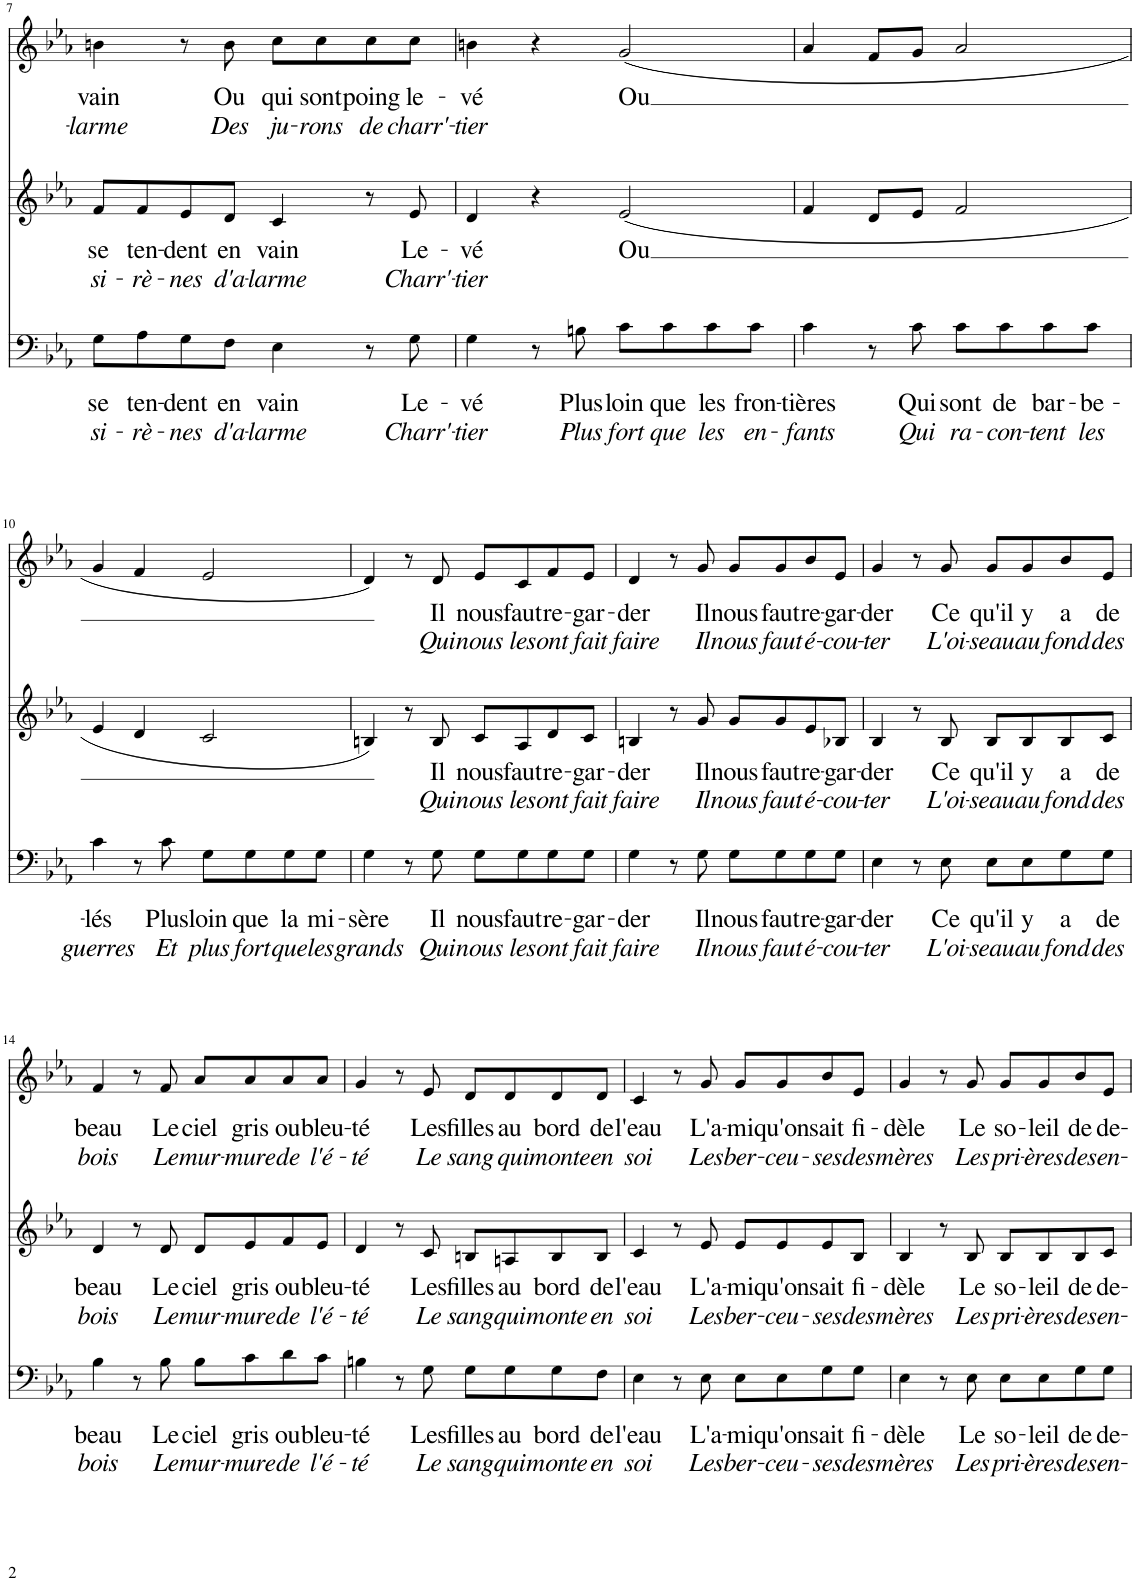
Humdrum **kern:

**kern	**text	**text	**kern	**text	**text	**kern	**text	**text
*part3	*part3	*part3	*part2	*part2	*part2	*part1	*part1	*part1
*staff3	*staff3	*staff3	*staff2	*staff2	*staff2	*staff1	*staff1	*staff1
*I"H.	*	*	*I"A.	*	*	*I"S.	*	*
!!LO:PB:g=z
*clefF4	*	*	*clefG2	*	*	*clefG2	*	*
*k[b-e-a-]	*	*	*k[b-e-a-]	*	*	*k[b-e-a-]	*	*
*M2/2	*	*	*M2/2	*	*	*M2/2	*	*
*met(c|)	*	*	*met(c|)	*	*	*met(c|)	*	*
=7	=7	=7	=7	=7	=7	=7	=7	=7
!	!LO:LY:b	!LO:LY:b	!	!LO:LY:b	!LO:LY:b	!	!LO:LY:b	!LO:LY:b
8G\L	se	si-	8f/L	se	si-	4bn\	vain	-larme
!	!LO:LY:b	!LO:LY:b	!	!LO:LY:b	!LO:LY:b	!	!	!
8A-\	ten-	-rè-	8f/	ten-	-rè-	.	.	.
!	!LO:LY:b	!LO:LY:b	!	!LO:LY:b	!LO:LY:b	!	!	!
8G\	-dent	-nes	8e-/	-dent	-nes	8r	.	.
!	!LO:LY:b	!LO:LY:b	!	!LO:LY:b	!LO:LY:b	!	!LO:LY:b	!LO:LY:b
8F\J	en	d'a-	8d/J	en	d'a-	8b\	Ou	Des
!	!LO:LY:b	!LO:LY:b	!	!LO:LY:b	!LO:LY:b	!	!LO:LY:b	!LO:LY:b
4E-\	vain	-larme	4c/	vain	-larme	8cc\L	qui	ju-
!	!	!	!	!	!	!	!LO:LY:b	!LO:LY:b
.	.	.	.	.	.	8cc\	sont	-rons
!	!	!	!	!	!	!	!LO:LY:b	!LO:LY:b
8r	.	.	8r	.	.	8cc\	poing	de
!	!LO:LY:b	!LO:LY:b	!	!LO:LY:b	!LO:LY:b	!	!LO:LY:b	!LO:LY:b
8G\	Le-	Charr'-	8e-/	Le-	Charr'-	8cc\J	le-	charr'-
=8	=8	=8	=8	=8	=8	=8	=8	=8
!	!LO:LY:b	!LO:LY:b	!	!LO:LY:b	!LO:LY:b	!	!LO:LY:b	!LO:LY:b
4G\	-vé	-tier	4d/	-vé	-tier	4bn\	-vé	-tier
8r	.	.	4r	.	.	4r	.	.
!	!LO:LY:b	!LO:LY:b	!	!	!	!	!	!
8Bn\	Plus	Plus	.	.	.	.	.	.
!	!LO:LY:b	!LO:LY:b	!	!LO:LY:b	!	!	!LO:LY:b	!
8c\L	loin	fort	(2e-/	Ou	.	(2g/	Ou	.
!	!LO:LY:b	!LO:LY:b	!	!	!	!	!	!
8c\	que	que	.	.	.	.	.	.
!	!LO:LY:b	!LO:LY:b	!	!	!	!	!	!
8c\	les	les	.	.	.	.	.	.
!	!LO:LY:b	!LO:LY:b	!	!	!	!	!	!
8c\J	fron-	en-	.	.	.	.	.	.
=9	=9	=9	=9	=9	=9	=9	=9	=9
!	!LO:LY:b	!LO:LY:b	!	!	!	!	!	!
4c\	-tières	-fants	4f/	.	.	4a-/	.	.
8r	.	.	8d/L	.	.	8f/L	.	.
!	!LO:LY:b	!LO:LY:b	!	!	!	!	!	!
8c\	Qui	Qui	8e-/J	.	.	8g/J	.	.
!	!LO:LY:b	!LO:LY:b	!	!	!	!	!	!
8c\L	sont	ra-	2f/	.	.	2a-/	.	.
!	!LO:LY:b	!LO:LY:b	!	!	!	!	!	!
8c\	de	-con-	.	.	.	.	.	.
!	!LO:LY:b	!LO:LY:b	!	!	!	!	!	!
8c\	bar-	-tent	.	.	.	.	.	.
!	!LO:LY:b	!LO:LY:b	!	!	!	!	!	!
8c\J	-be-	les	.	.	.	.	.	.
!!LO:LB:g=z
=10	=10	=10	=10	=10	=10	=10	=10	=10
!	!LO:LY:b	!LO:LY:b	!	!	!	!	!	!
4c\	-lés	guerres	4e-/	.	.	4g/	.	.
8r	.	.	4d/	.	.	4f/	.	.
!	!LO:LY:b	!LO:LY:b	!	!	!	!	!	!
8c\	Plus	Et	.	.	.	.	.	.
!	!LO:LY:b	!LO:LY:b	!	!	!	!	!	!
8G\L	loin	plus	2c/	.	.	2e-/	.	.
!	!LO:LY:b	!LO:LY:b	!	!	!	!	!	!
8G\	que	fort	.	.	.	.	.	.
!	!LO:LY:b	!LO:LY:b	!	!	!	!	!	!
8G\	la	que	.	.	.	.	.	.
!	!LO:LY:b	!LO:LY:b	!	!	!	!	!	!
8G\J	mi-	les	.	.	.	.	.	.
=11	=11	=11	=11	=11	=11	=11	=11	=11
!	!LO:LY:b	!LO:LY:b	!	!	!	!	!	!
4G\	-sère	grands	4Bn/)	.	.	4d/)	.	.
8r	.	.	8r	.	.	8r	.	.
!	!LO:LY:b	!LO:LY:b	!	!LO:LY:b	!LO:LY:b	!	!LO:LY:b	!LO:LY:b
8G\	Il	Qui	8B/	Il	Qui	8d/	Il	Qui
!	!LO:LY:b	!LO:LY:b	!	!LO:LY:b	!LO:LY:b	!	!LO:LY:b	!LO:LY:b
8G\L	nous	nous	8c/L	nous	nous	8e-/L	nous	nous
!	!LO:LY:b	!LO:LY:b	!	!LO:LY:b	!LO:LY:b	!	!LO:LY:b	!LO:LY:b
8G\	faut	les	8A-/	faut	les	8c/	faut	les
!	!LO:LY:b	!LO:LY:b	!	!LO:LY:b	!LO:LY:b	!	!LO:LY:b	!LO:LY:b
8G\	re-	ont	8d/	re-	ont	8f/	re-	ont
!	!LO:LY:b	!LO:LY:b	!	!LO:LY:b	!LO:LY:b	!	!LO:LY:b	!LO:LY:b
8G\J	-gar-	fait	8c/J	-gar-	fait	8e-/J	-gar-	fait
=12	=12	=12	=12	=12	=12	=12	=12	=12
!	!LO:LY:b	!LO:LY:b	!	!LO:LY:b	!LO:LY:b	!	!LO:LY:b	!LO:LY:b
4G\	-der	faire	4Bn/	-der	faire	4d/	-der	faire
8r	.	.	8r	.	.	8r	.	.
!	!LO:LY:b	!LO:LY:b	!	!LO:LY:b	!LO:LY:b	!	!LO:LY:b	!LO:LY:b
8G\	Il	Il	8g/	Il	Il	8g/	Il	Il
!	!LO:LY:b	!LO:LY:b	!	!LO:LY:b	!LO:LY:b	!	!LO:LY:b	!LO:LY:b
8G\L	nous	nous	8g/L	nous	nous	8g/L	nous	nous
!	!LO:LY:b	!LO:LY:b	!	!LO:LY:b	!LO:LY:b	!	!LO:LY:b	!LO:LY:b
8G\	faut	faut	8g/	faut	faut	8g/	faut	faut
!	!LO:LY:b	!LO:LY:b	!	!LO:LY:b	!LO:LY:b	!	!LO:LY:b	!LO:LY:b
8G\	re-	é-	8e-/	re-	é-	8b-/	re-	é-
!	!LO:LY:b	!LO:LY:b	!	!LO:LY:b	!LO:LY:b	!	!LO:LY:b	!LO:LY:b
8G\J	-gar-	-cou-	8B-X/J	-gar-	-cou-	8e-/J	-gar-	-cou-
=13	=13	=13	=13	=13	=13	=13	=13	=13
!	!LO:LY:b	!LO:LY:b	!	!LO:LY:b	!LO:LY:b	!	!LO:LY:b	!LO:LY:b
4E-\	-der	-ter	4B-/	-der	-ter	4g/	-der	-ter
8r	.	.	8r	.	.	8r	.	.
!	!LO:LY:b	!LO:LY:b	!	!LO:LY:b	!LO:LY:b	!	!LO:LY:b	!LO:LY:b
8E-\	Ce	L'oi-	8B-/	Ce	L'oi-	8g/	Ce	L'oi-
!	!LO:LY:b	!LO:LY:b	!	!LO:LY:b	!LO:LY:b	!	!LO:LY:b	!LO:LY:b
8E-\L	qu'il	-seau	8B-/L	qu'il	-seau	8g/L	qu'il	-seau
!	!LO:LY:b	!LO:LY:b	!	!LO:LY:b	!LO:LY:b	!	!LO:LY:b	!LO:LY:b
8E-\	y	au	8B-/	y	au	8g/	y	au
!	!LO:LY:b	!LO:LY:b	!	!LO:LY:b	!LO:LY:b	!	!LO:LY:b	!LO:LY:b
8G\	a	fond	8B-/	a	fond	8b-/	a	fond
!	!LO:LY:b	!LO:LY:b	!	!LO:LY:b	!LO:LY:b	!	!LO:LY:b	!LO:LY:b
8G\J	de	des	8c/J	de	des	8e-/J	de	des
!!LO:LB:g=z
=14	=14	=14	=14	=14	=14	=14	=14	=14
!	!LO:LY:b	!LO:LY:b	!	!LO:LY:b	!LO:LY:b	!	!LO:LY:b	!LO:LY:b
4B-\	beau	bois	4d/	beau	bois	4f/	beau	bois
8r	.	.	8r	.	.	8r	.	.
!	!LO:LY:b	!LO:LY:b	!	!LO:LY:b	!LO:LY:b	!	!LO:LY:b	!LO:LY:b
8B-\	Le	Le	8d/	Le	Le	8f/	Le	Le
!	!LO:LY:b	!LO:LY:b	!	!LO:LY:b	!LO:LY:b	!	!LO:LY:b	!LO:LY:b
8B-\L	ciel	mur-	8d/L	ciel	mur-	8a-/L	ciel	mur-
!	!LO:LY:b	!LO:LY:b	!	!LO:LY:b	!LO:LY:b	!	!LO:LY:b	!LO:LY:b
8c\	gris	-mure	8e-/	gris	-mure	8a-/	gris	-mure
!	!LO:LY:b	!LO:LY:b	!	!LO:LY:b	!LO:LY:b	!	!LO:LY:b	!LO:LY:b
8d\	ou	de	8f/	ou	de	8a-/	ou	de
!	!LO:LY:b	!LO:LY:b	!	!LO:LY:b	!LO:LY:b	!	!LO:LY:b	!LO:LY:b
8c\J	bleu-	l'é-	8e-/J	bleu-	l'é-	8a-/J	bleu-	l'é-
=15	=15	=15	=15	=15	=15	=15	=15	=15
!	!LO:LY:b	!LO:LY:b	!	!LO:LY:b	!LO:LY:b	!	!LO:LY:b	!LO:LY:b
4Bn\	-té	-té	4d/	-té	-té	4g/	-té	-té
8r	.	.	8r	.	.	8r	.	.
!	!LO:LY:b	!LO:LY:b	!	!LO:LY:b	!LO:LY:b	!	!LO:LY:b	!LO:LY:b
8G\	Les	Le	8c/	Les	Le	8e-/	Les	Le
!	!LO:LY:b	!LO:LY:b	!	!LO:LY:b	!LO:LY:b	!	!LO:LY:b	!LO:LY:b
8G\L	filles	sang	8Bn/L	filles	sang	8d/L	filles	sang
!	!LO:LY:b	!LO:LY:b	!	!LO:LY:b	!LO:LY:b	!	!LO:LY:b	!LO:LY:b
8G\	au	qui	8An/	au	qui	8d/	au	qu
!	!LO:LY:b	!LO:LY:b	!	!LO:LY:b	!LO:LY:b	!	!LO:LY:b	!LO:LY:b
8G\	bord	monte	8B/	bord	monte	8d/	bord	imonte
!	!LO:LY:b	!LO:LY:b	!	!LO:LY:b	!LO:LY:b	!	!LO:LY:b	!LO:LY:b
8F\J	de	en	8B/J	de	en	8d/J	de	en
=16	=16	=16	=16	=16	=16	=16	=16	=16
!	!LO:LY:b	!LO:LY:b	!	!LO:LY:b	!LO:LY:b	!	!LO:LY:b	!LO:LY:b
4E-\	l'eau	soi	4c/	l'eau	soi	4c/	l'eau	soi
8r	.	.	8r	.	.	8r	.	.
!	!LO:LY:b	!LO:LY:b	!	!LO:LY:b	!LO:LY:b	!	!LO:LY:b	!LO:LY:b
8E-\	L'a-	Les	8e-/	L'a-	Les	8g/	L'a-	Les
!	!LO:LY:b	!LO:LY:b	!	!LO:LY:b	!LO:LY:b	!	!LO:LY:b	!LO:LY:b
8E-\L	-mi	ber-	8e-/L	-mi	ber-	8g/L	-mi	ber-
!	!LO:LY:b	!LO:LY:b	!	!LO:LY:b	!LO:LY:b	!	!LO:LY:b	!LO:LY:b
8E-\	qu'on	-ceu-	8e-/	qu'on	-ceu-	8g/	qu'on	-ceu-
!	!LO:LY:b	!LO:LY:b	!	!LO:LY:b	!LO:LY:b	!	!LO:LY:b	!LO:LY:b
8G\	sait	-ses	8e-/	sait	-ses	8b-/	sait	-ses
!	!LO:LY:b	!LO:LY:b	!	!LO:LY:b	!LO:LY:b	!	!LO:LY:b	!LO:LY:b
8G\J	fi-	des	8B-/J	fi-	des	8e-/J	fi-	des
=17	=17	=17	=17	=17	=17	=17	=17	=17
!	!LO:LY:b	!LO:LY:b	!	!LO:LY:b	!LO:LY:b	!	!LO:LY:b	!LO:LY:b
4E-\	-dèle	mères	4B-/	-dèle	mères	4g/	-dèle	mères
8r	.	.	8r	.	.	8r	.	.
!	!LO:LY:b	!LO:LY:b	!	!LO:LY:b	!LO:LY:b	!	!LO:LY:b	!LO:LY:b
8E-\	Le	Les	8B-/	Le	Les	8g/	Le	Les
!	!LO:LY:b	!LO:LY:b	!	!LO:LY:b	!LO:LY:b	!	!LO:LY:b	!LO:LY:b
8E-\L	so-	pri-	8B-/L	so-	pri-	8g/L	so-	pri-
!	!LO:LY:b	!LO:LY:b	!	!LO:LY:b	!LO:LY:b	!	!LO:LY:b	!LO:LY:b
8E-\	-leil	-ères	8B-/	-leil	-ères	8g/	-leil	-ères
!	!LO:LY:b	!LO:LY:b	!	!LO:LY:b	!LO:LY:b	!	!LO:LY:b	!LO:LY:b
8G\	de	des	8B-/	de	des	8b-/	de	des
!	!LO:LY:b	!LO:LY:b	!	!LO:LY:b	!LO:LY:b	!	!LO:LY:b	!LO:LY:b
8G\J	de-	en-	8c/J	de-	en-	8e-/J	de-	en-
=	=	=	=	=	=	=	=	=
*-	*-	*-	*-	*-	*-	*-	*-	*-
